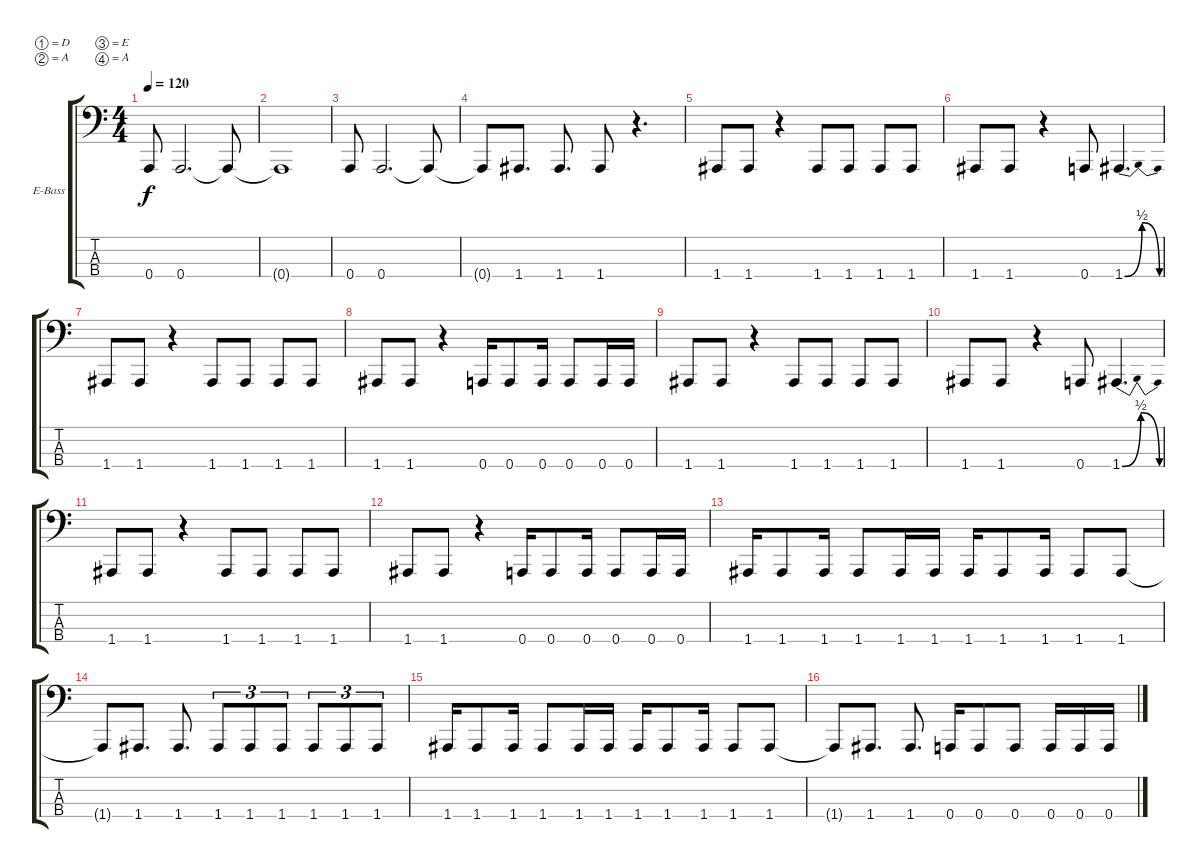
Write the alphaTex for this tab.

\defaultSystemsLayout 4
\bracketExtendMode groupsimilarinstruments
\firstSystemTrackNameOrientation horizontal
\otherSystemsTrackNameOrientation horizontal
\track ("Electric Bass" "E-Bass") {instrument electricbassfinger}
\staff {score tabs}
\tuning (D2 A1 E1 A0)
\ts (4 4)
\tempo 120
\clef f4
\scale
0.333333
\ks c
0.4.8{dy f} 0.4.2{d} 0.4{t}.8 |
\scale
0.333333 0.4{t}.1 |
\scale
0.333333 0.4.8 0.4.2{d} 0.4{t}.8 |
\scale
0.333333 0.4{t}.8 1.4.8{d} 1.4.8{d} 1.4.8 r.4{d} |
\scale
0.333333 1.4.8 1.4.8 r.4 1.4.8 1.4.8 1.4.8 1.4.8 |
\scale
0.333333 1.4.8 1.4.8 r.4 0.4.8 1.4{be (bendrelease 0 0 30 2 30 2 60 0)}.4{d} |
\scale
0.333333 1.4.8 1.4.8 r.4 1.4.8 1.4.8 1.4.8 1.4.8 |
\scale
0.333333 1.4.8 1.4.8 r.4 0.4.16 0.4.8 0.4.16 0.4.8 0.4.16 0.4.16 |
\scale
0.333333 1.4.8 1.4.8 r.4 1.4.8 1.4.8 1.4.8 1.4.8 |
\scale
0.333333 1.4.8 1.4.8 r.4 0.4.8 1.4{be (bendrelease 0 0 30 2 30 2 60 0)}.4{d} |
\scale
0.333333 1.4.8 1.4.8 r.4 1.4.8 1.4.8 1.4.8 1.4.8 |
\scale
0.333333 1.4.8 1.4.8 r.4 0.4.16 0.4.8 0.4.16 0.4.8 0.4.16 0.4.16 |
\scale
0.333333 1.4.16 1.4.8 1.4.16 1.4.8 1.4.16 1.4.16 1.4.16 1.4.8 1.4.16 1.4.8 1.4.8 |
\scale
0.333333 1.4{t}.8 1.4.8{d} 1.4.8{d} 1.4.8{tu (3 2)} 1.4.8{tu (3 2)} 1.4.8{tu (3 2)} 1.4.8{tu (3 2)} 1.4.8{tu (3 2)} 1.4.8{tu (3 2)} |
\scale
0.333333 1.4.16 1.4.8 1.4.16 1.4.8 1.4.16 1.4.16 1.4.16 1.4.8 1.4.16 1.4.8 1.4.8 |
\scale
0.333333 1.4{t}.8 1.4.8{d} 1.4.8{d} 0.4.16 0.4.8 0.4.8 0.4.16 0.4.16 0.4.16
